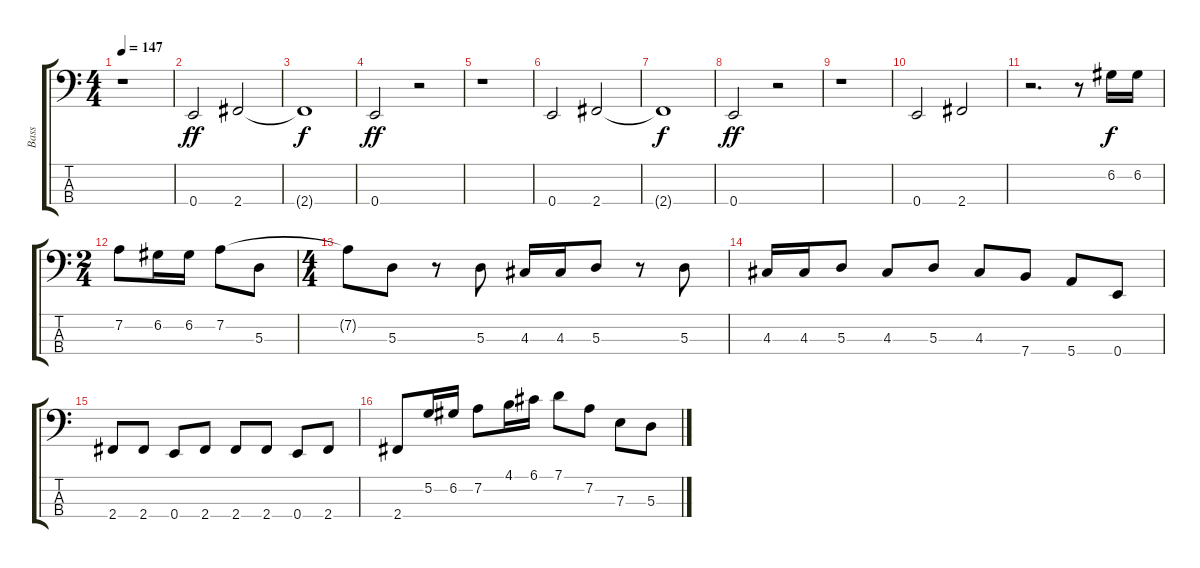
\track ("Bass" "Bass") {instrument electricbassfinger}
\staff {score tabs}
\tuning (G2 D2 A1 E1) {hide}
\ts (4 4)
\tempo 147
\clef f4
\ks c
r.1{dy ff} |
0.4.2 2.4.2 |
2.4{t}.1{dy f} |
0.4.2{dy ff} r.2 |
r.1 |
0.4.2 2.4.2 |
2.4{t}.1{dy f} |
0.4.2{dy ff} r.2 |
r.1 |
0.4.2 2.4.2 |
r.2{d} r.8 6.2.16{dy f} 6.2.16 |
\ts (2 4)
7.2.8 6.2.16 6.2.16 7.2.8 5.3.8 |
\ts (4 4)
7.2{t}.8 5.3.8 r.8 5.3.8 4.3.16 4.3.16 5.3.8 r.8 5.3.8 |
4.3.16 4.3.16 5.3.8 4.3.8 5.3.8 4.3.8 7.4.8 5.4.8 0.4.8 |
2.4.8 2.4.8 0.4.8 2.4.8 2.4.8 2.4.8 0.4.8 2.4.8 |
2.4.8 5.2.16 6.2.16 7.2.8 4.1.16 6.1.16 7.1.8 7.2.8 7.3.8 5.3.8
